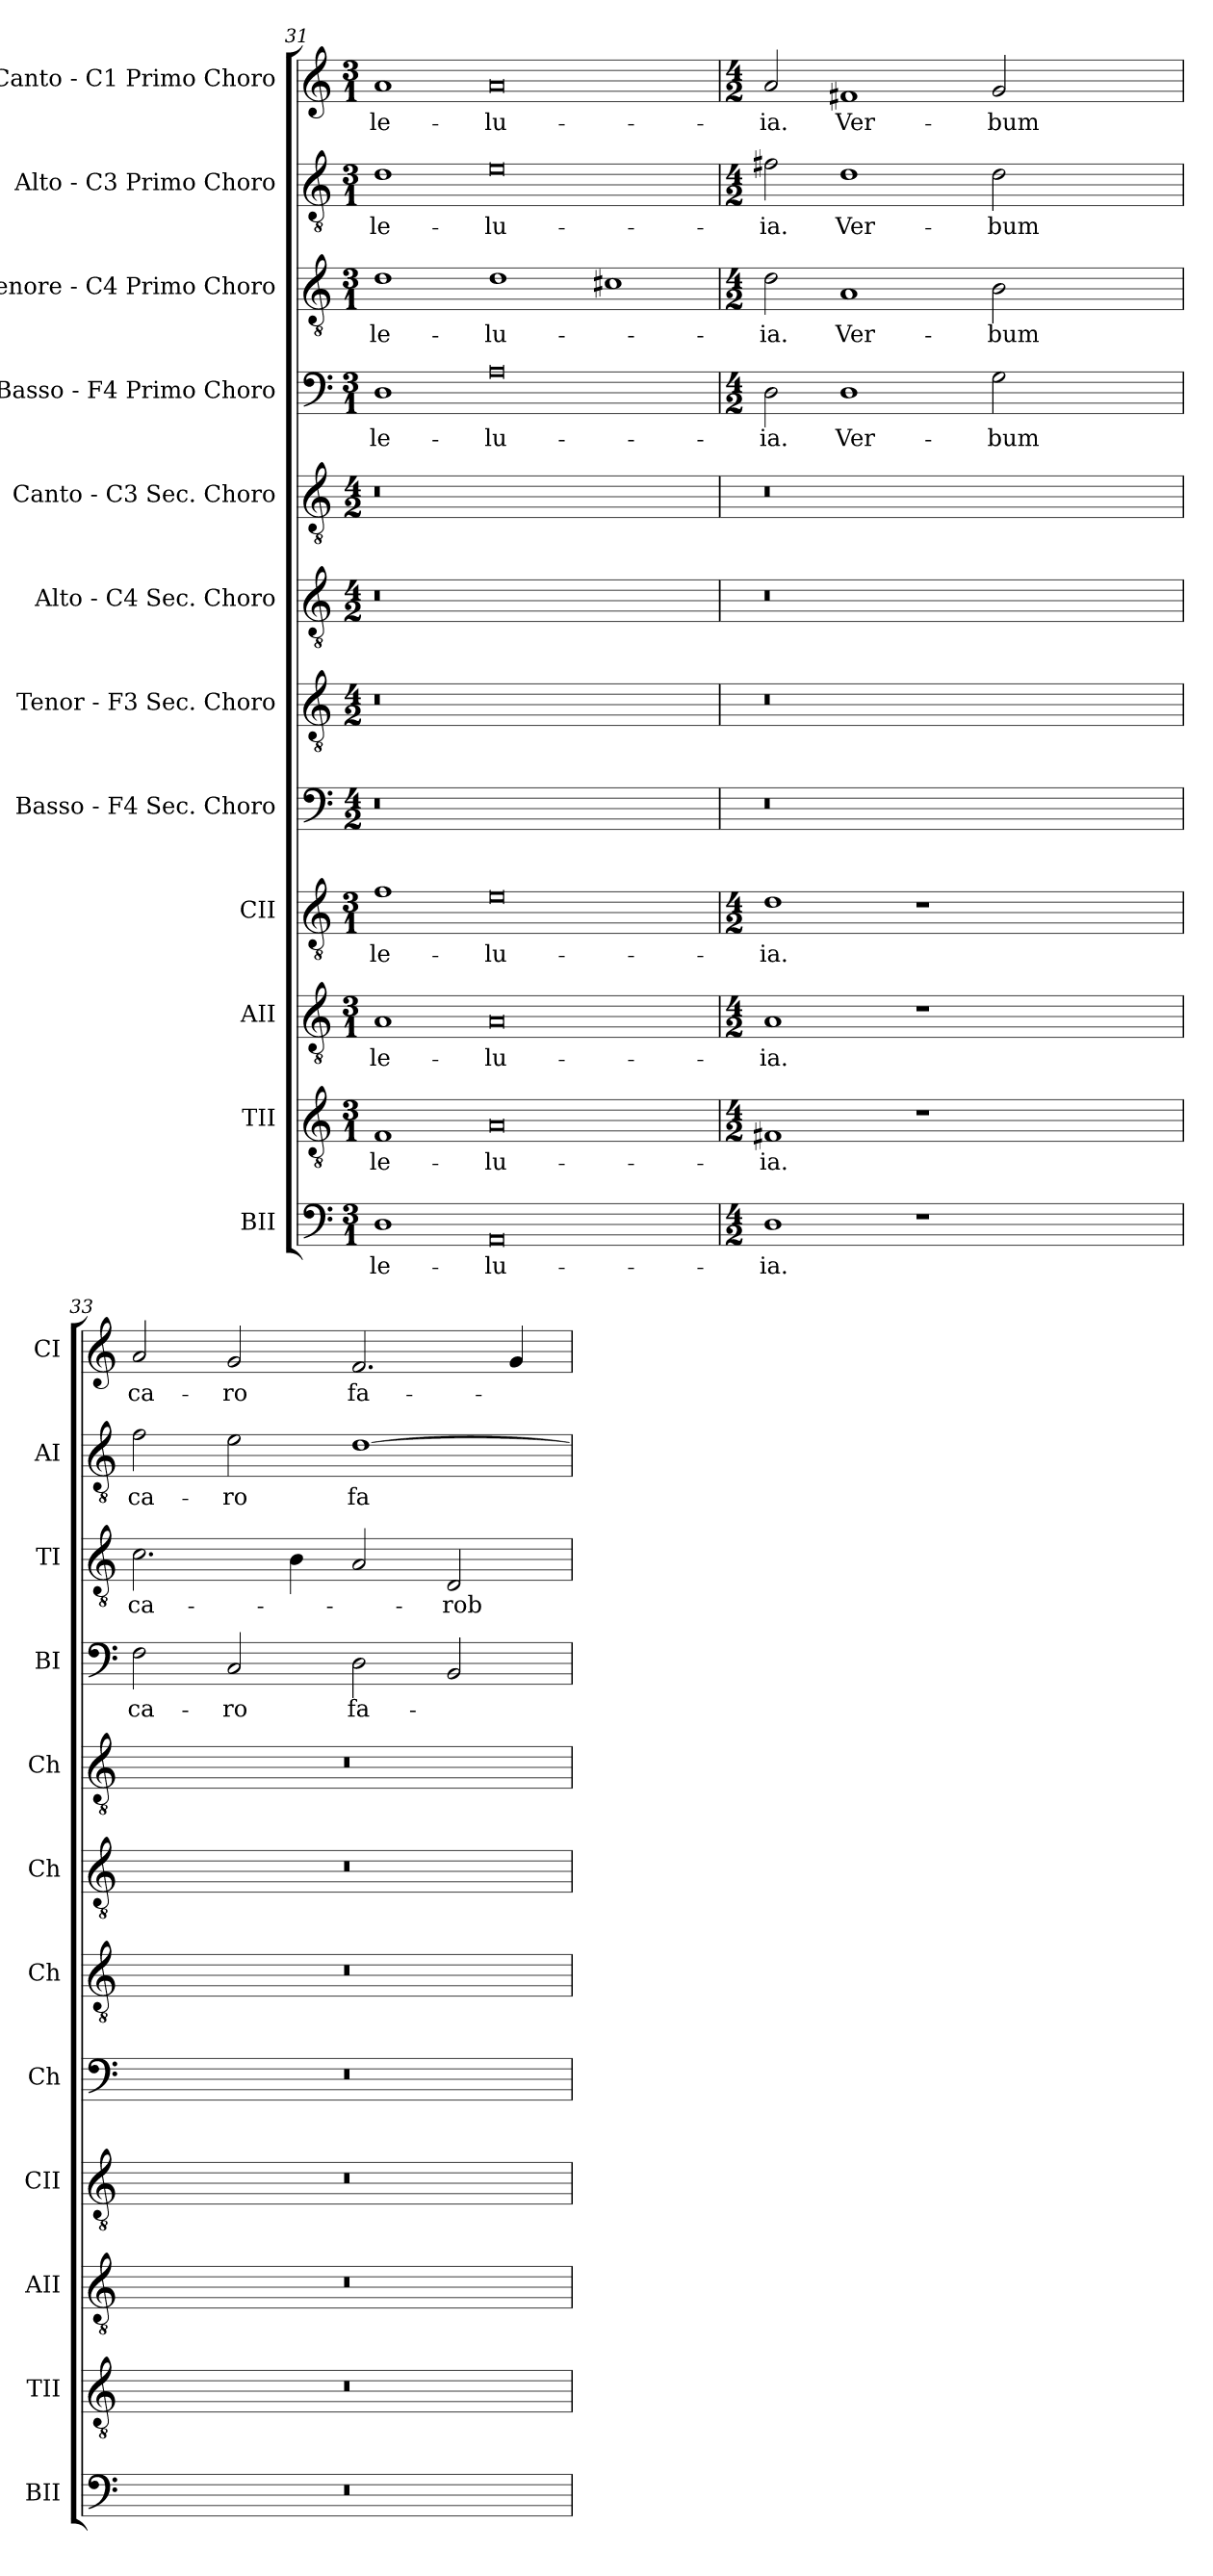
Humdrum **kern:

**kern	**text	**kern	**text	**kern	**text	**kern	**text	**kern	**kern	**kern	**kern	**kern	**text	**kern	**text	**kern	**text	**kern	**text
*part12	*part12	*part11	*part11	*part10	*part10	*part9	*part9	*part8	*part7	*part6	*part5	*part4	*part4	*part3	*part3	*part2	*part2	*part1	*part1
*staff12	*staff12	*staff11	*staff11	*staff10	*staff10	*staff9	*staff9	*staff8	*staff7	*staff6	*staff5	*staff4	*staff4	*staff3	*staff3	*staff2	*staff2	*staff1	*staff1
*I"BII	*	*I"TII	*	*I"AII	*	*I"CII	*	*I"Basso - F4  Sec. Choro	*I"Tenor - F3  Sec. Choro	*I"Alto - C4  Sec. Choro	*I"Canto - C3  Sec. Choro	*I"Basso - F4  Primo Choro	*	*I"Tenore - C4  Primo Choro	*	*I"Alto - C3  Primo Choro	*	*I"Canto - C1  Primo Choro	*
*I'BII	*	*I'TII	*	*I'AII	*	*I'CII	*	*I'Ch	*I'Ch	*I'Ch	*I'Ch	*I'BI	*	*I'TI	*	*I'AI	*	*I'CI	*
!!LO:LB:g=z
*clefF4	*	*clefGv2	*	*clefGv2	*	*clefGv2	*	*clefF4	*clefGv2	*clefGv2	*clefGv2	*clefF4	*	*clefGv2	*	*clefGv2	*	*clefG2	*
*M3/1	*	*M3/1	*	*M3/1	*	*M3/1	*	*M4/2	*M4/2	*M4/2	*M4/2	*M3/1	*	*M3/1	*	*M3/1	*	*M3/1	*
=31	=31	=31	=31	=31	=31	=31	=31	=31	=31	=31	=31	=31	=31	=31	=31	=31	=31	=31	=31
!	!LO:LY:b:cj	!	!LO:LY:b:cj	!	!LO:LY:b:cj	!	!LO:LY:b:cj	!	!	!	!	!	!LO:LY:b:cj	!	!LO:LY:b:cj	!	!LO:LY:b:cj	!	!LO:LY:b:cj
1D	-le-	1F	-le-	1A	-le-	1f	-le-	0r	0r	0r	0r	1D	-le-	1d	-le-	1d	-le-	1a	-le-
!	!LO:LY:b:cj	!	!LO:LY:b:cj	!	!LO:LY:b:cj	!	!LO:LY:b:cj	!	!	!	!	!	!LO:LY:b:cj	!	!LO:LY:b:cj	!	!LO:LY:b:cj	!	!LO:LY:b:cj
0AA	-lu-	0A	-lu-	0A	-lu-	0e	-lu-	.	.	.	.	0A	-lu-	1d	-lu-	0e	-lu-	0a	-lu-
.	.	.	.	.	.	.	.	1ryy	1ryy	1ryy	1ryy	.	.	1c#X	.	.	.	.	.
=32	=32	=32	=32	=32	=32	=32	=32	=32	=32	=32	=32	=32	=32	=32	=32	=32	=32	=32	=32
*M4/2	*	*M4/2	*	*M4/2	*	*M4/2	*	*	*	*	*	*M4/2	*	*M4/2	*	*M4/2	*	*M4/2	*
!	!LO:LY:b:cj	!	!LO:LY:b:cj	!	!LO:LY:b:cj	!	!LO:LY:b:cj	!	!	!	!	!	!LO:LY:b:cj	!	!LO:LY:b:cj	!	!LO:LY:b:cj	!	!LO:LY:b:cj
1D	-ia.	1F#X	-ia.	1A	-ia.	1d	-ia.	0r	0r	0r	0r	2D\	-ia.	2d\	-ia.	2f#X\	-ia.	2a/	-ia.
!	!	!	!	!	!	!	!	!	!	!	!	!	!LO:LY:b:cj	!	!LO:LY:b:cj	!	!LO:LY:b:cj	!	!LO:LY:b:cj
.	.	.	.	.	.	.	.	.	.	.	.	1D	Ver-	1A	Ver-	1d	Ver-	1f#X	Ver-
!LO:N:vis=1	!	!LO:N:vis=1	!	!LO:N:vis=1	!	!LO:N:vis=1	!	!	!	!	!	!	!	!	!	!	!	!	!
0r	.	0r	.	0r	.	0r	.	.	.	.	.	.	.	.	.	.	.	.	.
!	!	!	!	!	!	!	!	!	!	!	!	!	!LO:LY:b:cj	!	!LO:LY:b:cj	!	!LO:LY:b:cj	!	!LO:LY:b:cj
.	.	.	.	.	.	.	.	.	.	.	.	2G\	-bum	2B\	-bum	2d\	-bum	2g/	-bum
.	.	.	.	.	.	.	.	1ryy	1ryy	1ryy	1ryy	1ryy	.	1ryy	.	1ryy	.	1ryy	.
=33	=33	=33	=33	=33	=33	=33	=33	=33	=33	=33	=33	=33	=33	=33	=33	=33	=33	=33	=33
!	!	!	!	!	!	!	!	!	!	!	!	!	!LO:LY:b:cj	!	!LO:LY:b:cj	!	!LO:LY:b:cj	!	!LO:LY:b:cj
0r	.	0r	.	0r	.	0r	.	0r	0r	0r	0r	2F\	ca-	2.c\	ca-	2f\	ca-	2a/	ca-
!	!	!	!	!	!	!	!	!	!	!	!	!	!LO:LY:b:cj	!	!	!	!LO:LY:b:cj	!	!LO:LY:b:cj
.	.	.	.	.	.	.	.	.	.	.	.	2C/	-ro	.	.	2e\	-ro	2g/	-ro
.	.	.	.	.	.	.	.	.	.	.	.	.	.	4B\	.	.	.	.	.
!	!	!	!	!	!	!	!	!	!	!	!	!	!LO:LY:b:cj	!	!	!	!LO:LY:b:cj	!	!LO:LY:b:cj
.	.	.	.	.	.	.	.	.	.	.	.	2D\	fa-	2A/	.	[>1d	fa-	2.f/	fa-
!	!	!	!	!	!	!	!	!	!	!	!	!	!	!	!LO:LY:b:cj	!	!	!	!
.	.	.	.	.	.	.	.	.	.	.	.	2BB/	.	2D/	-rob	.	.	.	.
.	.	.	.	.	.	.	.	.	.	.	.	.	.	.	.	.	.	4g/	.
=	=	=	=	=	=	=	=	=	=	=	=	=	=	=	=	=	=	=	=
*-	*-	*-	*-	*-	*-	*-	*-	*-	*-	*-	*-	*-	*-	*-	*-	*-	*-	*-	*-
